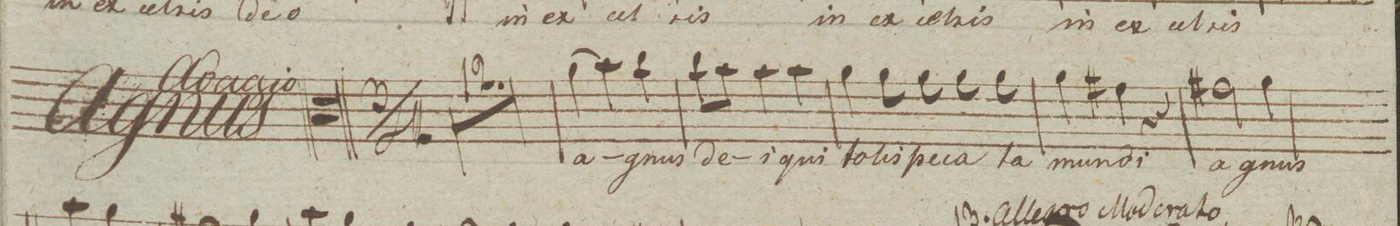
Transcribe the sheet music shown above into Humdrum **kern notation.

**kern	**text
*I"Alto.	*
*clefC3	*
*k[]	*
*M3/4	*
2.r	.
=2	=2
2.r	.
=3	=3
2.r	.
=4	=4
2.r	.
=5	=5
2.r	.
=6	=6
2.r	.
=7	=7
2.r	.
=8	=8
2.r	.
=9	=9
2.r	.
=10	=10
2.r	.
=11	=11
2.r	.
=12	=12
2.r	.
=13	=13
(4a\	a-
4b\)	.
4cc\	-gnus
=14	=14
8cc\L	de-
8b\J	.
4b\	-i
4b\	qui
=15	=15
4a\	to-
8a\	-lis
8a\	pe-
8a\	-ca-
8a\	-ta
=16	=16
4a\	mun-
4g#X\	-di
4r	.
=17	=17
*2\right	*
2g#X\	a-
4a\	-gnus
=18	=18
*-	*-
